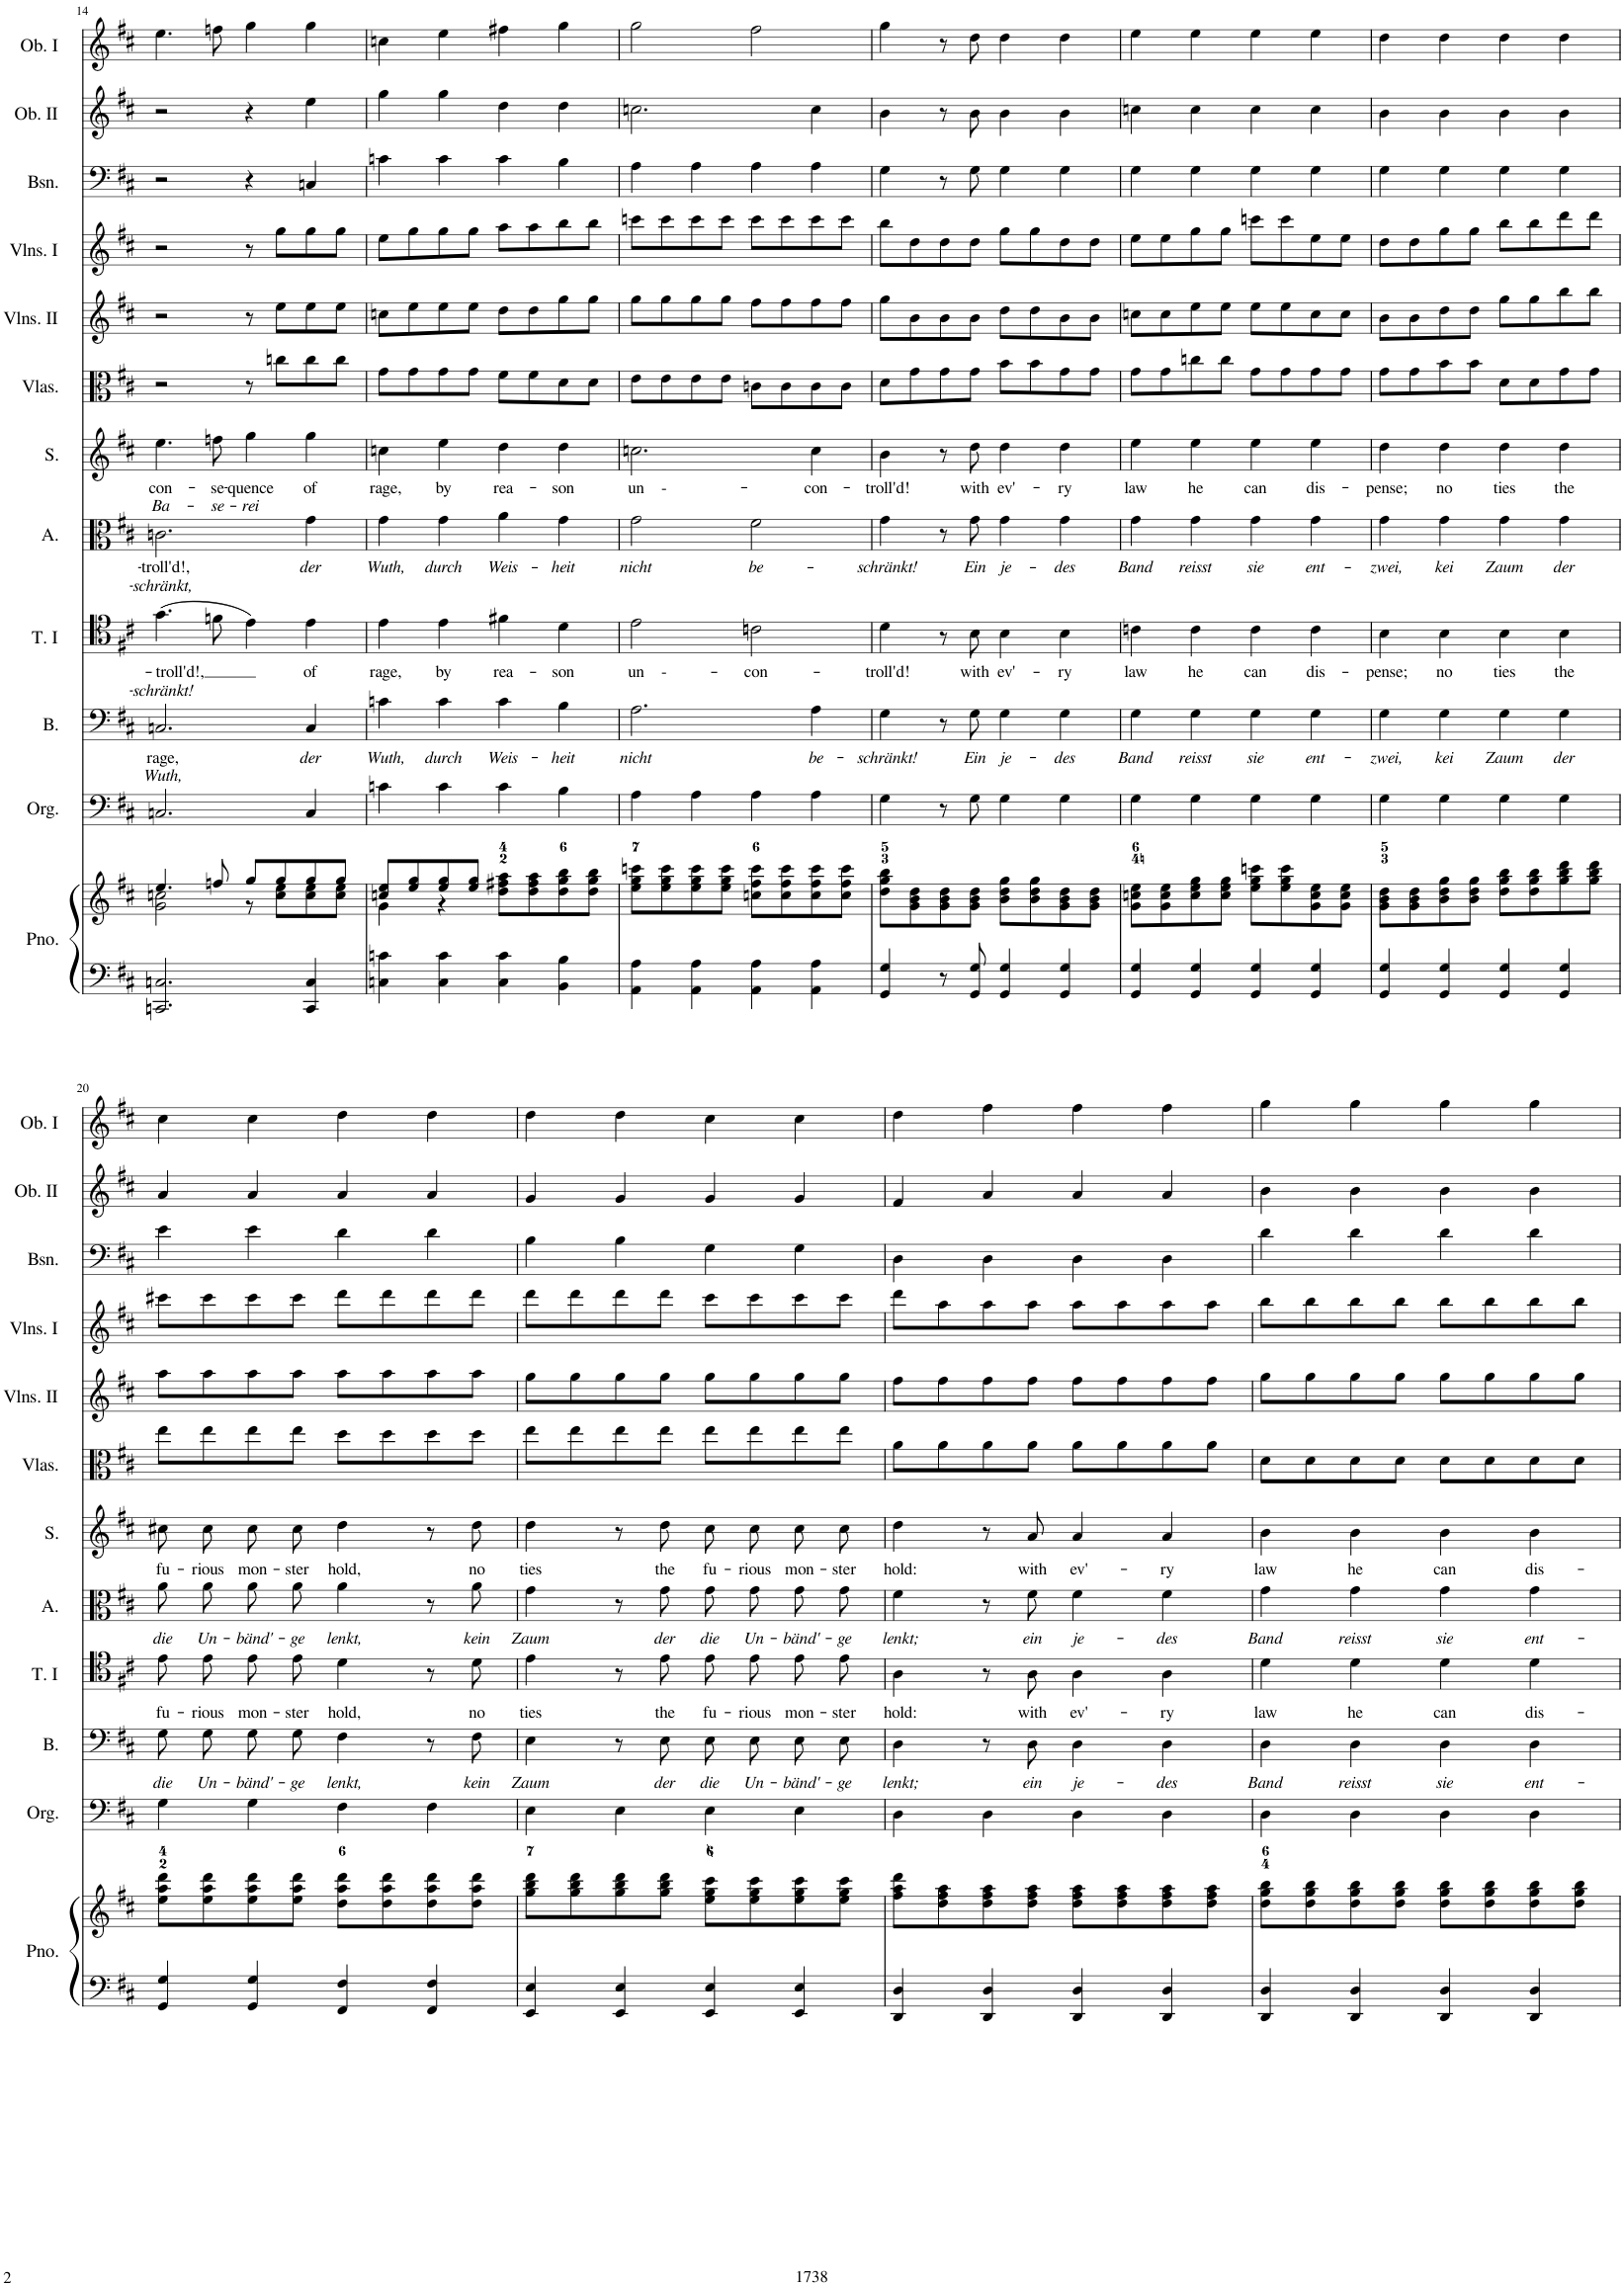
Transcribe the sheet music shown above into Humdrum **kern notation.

**kern	**kern	**kern	**kern	**text	**text	**kern	**text	**text	**kern	**text	**text	**kern	**text	**text	**kern	**kern	**kern	**kern	**kern	**kern
*part12	*part12	*part11	*part10	*part10	*part10	*part9	*part9	*part9	*part8	*part8	*part8	*part7	*part7	*part7	*part6	*part5	*part4	*part3	*part2	*part1
*staff13	*staff12	*staff11	*staff10	*staff10	*staff10	*staff9	*staff9	*staff9	*staff8	*staff8	*staff8	*staff7	*staff7	*staff7	*staff6	*staff5	*staff4	*staff3	*staff2	*staff1
*I"Piano	*	*I"Organ	*I"Bass	*	*	*I"Tenor I	*	*	*I"Alto	*	*	*I"Soprano	*	*	*I"Violas	*I"Violins II	*I"Violins I	*I"Bassoon	*I"Oboe II	*I"Oboe I
*I'Pno.	*	*I'Org.	*I'B.	*	*	*I'T. I	*	*	*I'A.	*	*	*I'S.	*	*	*I'Vlas.	*I'Vlns. II	*I'Vlns. I	*I'Bsn.	*I'Ob. II	*I'Ob. I
!!LO:PB:g=z
*clefF4	*clefG2	*clefF4	*clefF4	*	*	*clefC4	*	*	*clefC3	*	*	*clefG2	*	*	*clefC3	*clefG2	*clefG2	*clefF4	*clefG2	*clefG2
*k[f#c#]	*k[f#c#]	*k[f#c#]	*k[f#c#]	*	*	*k[f#c#]	*	*	*k[f#c#]	*	*	*k[f#c#]	*	*	*k[f#c#]	*k[f#c#]	*k[f#c#]	*k[f#c#]	*k[f#c#]	*k[f#c#]
*M4/4	*M4/4	*M4/4	*M4/4	*	*	*M4/4	*	*	*M4/4	*	*	*M4/4	*	*	*M4/4	*M4/4	*M4/4	*M4/4	*M4/4	*M4/4
*met(c)	*met(c)	*met(c)	*met(c)	*	*	*met(c)	*	*	*met(c)	*	*	*met(c)	*	*	*met(c)	*met(c)	*met(c)	*met(c)	*met(c)	*met(c)
=14	=14	=14	=14	=14	=14	=14	=14	=14	=14	=14	=14	=14	=14	=14	=14	=14	=14	=14	=14	=14
*	*^	*	*	*	*	*	*	*	*	*	*	*	*	*	*	*	*	*	*	*
!	!	!	!	!	!LO:LY:b	!LO:LY:b	!	!LO:LY:b	!LO:LY:b	!	!LO:LY:b	!LO:LY:b	!	!LO:LY:b	!LO:LY:b	!	!	!	!	!	!
2.CCn/ 2.Cn/	4.ee/	2g\ 2ccn\	2.Cn/	2.Cn/	rage,	Wuth,	(4.g\	-troll'd!,	-schränkt!	2.cn\	-troll'd!,	-schränkt,	4.ee\	con-	Ba-	2r	2r	2r	2r	2r	4.ee\
!	!	!	!	!	!	!	!	!	!	!	!	!	!	!LO:LY:b	!LO:LY:b	!	!	!	!	!	!
.	8ffn/	.	.	.	.	.	8fn\	.	.	.	.	.	8ffn\	-se-	-se-	.	.	.	.	.	8ffn\
!	!	!	!	!	!	!	!	!	!	!	!	!	!	!LO:LY:b	!LO:LY:b	!	!	!	!	!	!
.	8gg/L	8r	.	.	.	.	4e\)	.	.	.	.	.	4gg\	-quence	-rei	8r	8r	8r	4r	4r	4gg\
.	8gg/	8cc\ 8ee\L	.	.	.	.	.	.	.	.	.	.	.	.	.	8ccn\L	8ee\L	8gg\L	.	.	.
!	!	!	!	!	!LO:LY:b	!	!	!LO:LY:b	!	!	!LO:LY:b	!	!	!LO:LY:b	!	!	!	!	!	!	!
4CC/ 4C/	8gg/	8cc\ 8ee\	4C/	4C/	der	.	4e\	of	.	4g\	der	.	4gg\	of	.	8cc\	8ee\	8gg\	4Cn/	4ee\	4gg\
.	8gg/J	8cc\ 8ee\J	.	.	.	.	.	.	.	.	.	.	.	.	.	8cc\J	8ee\J	8gg\J	.	.	.
=15	=15	=15	=15	=15	=15	=15	=15	=15	=15	=15	=15	=15	=15	=15	=15	=15	=15	=15	=15	=15	=15
!	!	!	!	!	!LO:LY:b	!	!	!LO:LY:b	!	!	!LO:LY:b	!	!	!LO:LY:b	!	!	!	!	!	!	!
4Cn\ 4cn\	8ccn/ 8ee/L	4g\	4cn\	4cn\	Wuth,	.	4e\	rage,	.	4g\	Wuth,	.	4ccn\	rage,	.	8g\L	8ccn\L	8ee\L	4cn\	4gg\	4ccn\
.	8ee/ 8gg/	.	.	.	.	.	.	.	.	.	.	.	.	.	.	8g\	8ee\	8gg\	.	.	.
!	!	!	!	!	!LO:LY:b	!	!	!LO:LY:b	!	!	!LO:LY:b	!	!	!LO:LY:b	!	!	!	!	!	!	!
4C\ 4c\	8ee/ 8gg/	4r	4c\	4c\	durch	.	4e\	by	.	4g\	durch	.	4ee\	by	.	8g\	8ee\	8gg\	4c\	4gg\	4ee\
.	8ee/ 8gg/J	.	.	.	.	.	.	.	.	.	.	.	.	.	.	8g\J	8ee\J	8gg\J	.	.	.
!	!	!	!	!	!LO:LY:b	!	!	!LO:LY:b	!	!	!LO:LY:b	!	!	!LO:LY:b	!	!	!	!	!	!	!
4C\ 4c\	8dd\ 8ff#X\ 8aa\L	2ryy	4c\	4c\	Weis-	.	4f#X\	rea-	.	4a\	Weis-	.	4dd\	rea-	.	8f#\L	8dd\L	8aa\L	4c\	4dd\	4ff#X\
.	8dd\ 8ff#\ 8aa\	.	.	.	.	.	.	.	.	.	.	.	.	.	.	8f#\	8dd\	8aa\	.	.	.
!	!	!	!	!	!LO:LY:b	!	!	!LO:LY:b	!	!	!LO:LY:b	!	!	!LO:LY:b	!	!	!	!	!	!	!
4BB\ 4B\	8dd\ 8gg\ 8bb\	.	4B\	4B\	-heit	.	4d\	-son	.	4g\	-heit	.	4dd\	-son	.	8d\	8gg\	8bb\	4B\	4dd\	4gg\
.	8dd\ 8gg\ 8bb\J	.	.	.	.	.	.	.	.	.	.	.	.	.	.	8d\J	8gg\J	8bb\J	.	.	.
*	*v	*v	*	*	*	*	*	*	*	*	*	*	*	*	*	*	*	*	*	*	*
=16	=16	=16	=16	=16	=16	=16	=16	=16	=16	=16	=16	=16	=16	=16	=16	=16	=16	=16	=16	=16
!	!	!	!	!LO:LY:b	!	!	!LO:LY:b	!	!	!LO:LY:b	!	!	!LO:LY:b	!	!	!	!	!	!	!
4AA\ 4A\	8ee\ 8gg\ 8cccn\L	4A\	2.A\	nicht	.	2e\	un --	.	2g\	nicht	.	2.ccn\	un --	.	8e\L	8gg\L	8cccn\L	4A\	2.ccn\	2gg\
.	8ee\ 8gg\ 8ccc\	.	.	.	.	.	.	.	.	.	.	.	.	.	8e\	8gg\	8ccc\	.	.	.
4AA\ 4A\	8ee\ 8gg\ 8ccc\	4A\	.	.	.	.	.	.	.	.	.	.	.	.	8e\	8gg\	8ccc\	4A\	.	.
.	8ee\ 8gg\ 8ccc\J	.	.	.	.	.	.	.	.	.	.	.	.	.	8e\J	8gg\J	8ccc\J	.	.	.
!	!	!	!	!	!	!	!LO:LY:b	!	!	!LO:LY:b	!	!	!	!	!	!	!	!	!	!
4AA\ 4A\	8ccn\ 8ff#\ 8ccc\L	4A\	.	.	.	2cn\	-con-	.	2f#\	be-	.	.	.	.	8cn\L	8ff#\L	8ccc\L	4A\	.	2ff#\
.	8cc\ 8ff#\ 8ccc\	.	.	.	.	.	.	.	.	.	.	.	.	.	8c\	8ff#\	8ccc\	.	.	.
!	!	!	!	!LO:LY:b	!	!	!	!	!	!	!	!	!LO:LY:b	!	!	!	!	!	!	!
4AA\ 4A\	8cc\ 8ff#\ 8ccc\	4A\	4A\	be-	.	.	.	.	.	.	.	4cc\	-con-	.	8c\	8ff#\	8ccc\	4A\	4cc\	.
.	8cc\ 8ff#\ 8ccc\J	.	.	.	.	.	.	.	.	.	.	.	.	.	8c\J	8ff#\J	8ccc\J	.	.	.
=17	=17	=17	=17	=17	=17	=17	=17	=17	=17	=17	=17	=17	=17	=17	=17	=17	=17	=17	=17	=17
!	!	!	!	!LO:LY:b	!	!	!LO:LY:b	!	!	!LO:LY:b	!	!	!LO:LY:b	!	!	!	!	!	!	!
4GG/ 4G/	8dd\ 8gg\ 8bb\L	4G\	4G\	-schränkt!	.	4d\	-troll'd!	.	4g\	-schränkt!	.	4b\	-troll'd!	.	8d\L	8gg\L	8bb\L	4G\	4b\	4gg\
.	8g\ 8b\ 8dd\	.	.	.	.	.	.	.	.	.	.	.	.	.	8g\	8b\	8dd\	.	.	.
8r	8g\ 8b\ 8dd\	8r	8r	.	.	8r	.	.	8r	.	.	8r	.	.	8g\	8b\	8dd\	8r	8r	8r
!	!	!	!	!LO:LY:b	!	!	!LO:LY:b	!	!	!LO:LY:b	!	!	!LO:LY:b	!	!	!	!	!	!	!
8GG/ 8G/	8g\ 8b\ 8dd\J	8G\	8G\	Ein	.	8B\	with	.	8g\	Ein	.	8dd\	with	.	8g\J	8b\J	8dd\J	8G\	8b\	8dd\
!	!	!	!	!LO:LY:b	!	!	!LO:LY:b	!	!	!LO:LY:b	!	!	!LO:LY:b	!	!	!	!	!	!	!
4GG/ 4G/	8b\ 8dd\ 8gg\L	4G\	4G\	je-	.	4B\	ev'-	.	4g\	je-	.	4dd\	ev'-	.	8b\L	8dd\L	8gg\L	4G\	4b\	4dd\
.	8b\ 8dd\ 8gg\	.	.	.	.	.	.	.	.	.	.	.	.	.	8b\	8dd\	8gg\	.	.	.
!	!	!	!	!LO:LY:b	!	!	!LO:LY:b	!	!	!LO:LY:b	!	!	!LO:LY:b	!	!	!	!	!	!	!
4GG/ 4G/	8g\ 8b\ 8dd\	4G\	4G\	-des	.	4B\	-ry	.	4g\	-des	.	4dd\	-ry	.	8g\	8b\	8dd\	4G\	4b\	4dd\
.	8g\ 8b\ 8dd\J	.	.	.	.	.	.	.	.	.	.	.	.	.	8g\J	8b\J	8dd\J	.	.	.
=18	=18	=18	=18	=18	=18	=18	=18	=18	=18	=18	=18	=18	=18	=18	=18	=18	=18	=18	=18	=18
!	!	!	!	!LO:LY:b	!	!	!LO:LY:b	!	!	!LO:LY:b	!	!	!LO:LY:b	!	!	!	!	!	!	!
4GG/ 4G/	8g\ 8ccn\ 8ee\L	4G\	4G\	Band	.	4cn\	law	.	4g\	Band	.	4ee\	law	.	8g\L	8ccn\L	8ee\L	4G\	4ccn\	4ee\
.	8g\ 8cc\ 8ee\	.	.	.	.	.	.	.	.	.	.	.	.	.	8g\	8cc\	8ee\	.	.	.
!	!	!	!	!LO:LY:b	!	!	!LO:LY:b	!	!	!LO:LY:b	!	!	!LO:LY:b	!	!	!	!	!	!	!
4GG/ 4G/	8cc\ 8ee\ 8gg\	4G\	4G\	reisst	.	4c\	he	.	4g\	reisst	.	4ee\	he	.	8ccn\	8ee\	8gg\	4G\	4cc\	4ee\
.	8cc\ 8ee\ 8gg\J	.	.	.	.	.	.	.	.	.	.	.	.	.	8cc\J	8ee\J	8gg\J	.	.	.
!	!	!	!	!LO:LY:b	!	!	!LO:LY:b	!	!	!LO:LY:b	!	!	!LO:LY:b	!	!	!	!	!	!	!
4GG/ 4G/	8ee\ 8gg\ 8cccn\L	4G\	4G\	sie	.	4c\	can	.	4g\	sie	.	4ee\	can	.	8g\L	8ee\L	8cccn\L	4G\	4cc\	4ee\
.	8ee\ 8gg\ 8ccc\	.	.	.	.	.	.	.	.	.	.	.	.	.	8g\	8ee\	8ccc\	.	.	.
!	!	!	!	!LO:LY:b	!	!	!LO:LY:b	!	!	!LO:LY:b	!	!	!LO:LY:b	!	!	!	!	!	!	!
4GG/ 4G/	8g\ 8cc\ 8ee\	4G\	4G\	ent-	.	4c\	dis-	.	4g\	ent-	.	4ee\	dis-	.	8g\	8cc\	8ee\	4G\	4cc\	4ee\
.	8g\ 8cc\ 8ee\J	.	.	.	.	.	.	.	.	.	.	.	.	.	8g\J	8cc\J	8ee\J	.	.	.
=19	=19	=19	=19	=19	=19	=19	=19	=19	=19	=19	=19	=19	=19	=19	=19	=19	=19	=19	=19	=19
!	!	!	!	!LO:LY:b	!	!	!LO:LY:b	!	!	!LO:LY:b	!	!	!LO:LY:b	!	!	!	!	!	!	!
4GG/ 4G/	8g\ 8b\ 8dd\L	4G\	4G\	-zwei,	.	4B\	-pense;	.	4g\	-zwei,	.	4dd\	-pense;	.	8g\L	8b\L	8dd\L	4G\	4b\	4dd\
.	8g\ 8b\ 8dd\	.	.	.	.	.	.	.	.	.	.	.	.	.	8g\	8b\	8dd\	.	.	.
!	!	!	!	!LO:LY:b	!	!	!LO:LY:b	!	!	!LO:LY:b	!	!	!LO:LY:b	!	!	!	!	!	!	!
4GG/ 4G/	8b\ 8dd\ 8gg\	4G\	4G\	kei	.	4B\	no	.	4g\	kei	.	4dd\	no	.	8b\	8dd\	8gg\	4G\	4b\	4dd\
.	8b\ 8dd\ 8gg\J	.	.	.	.	.	.	.	.	.	.	.	.	.	8b\J	8dd\J	8gg\J	.	.	.
!	!	!	!	!LO:LY:b	!	!	!LO:LY:b	!	!	!LO:LY:b	!	!	!LO:LY:b	!	!	!	!	!	!	!
4GG/ 4G/	8dd\ 8gg\ 8bb\L	4G\	4G\	Zaum	.	4B\	ties	.	4g\	Zaum	.	4dd\	ties	.	8d\L	8gg\L	8bb\L	4G\	4b\	4dd\
.	8dd\ 8gg\ 8bb\	.	.	.	.	.	.	.	.	.	.	.	.	.	8d\	8gg\	8bb\	.	.	.
!	!	!	!	!LO:LY:b	!	!	!LO:LY:b	!	!	!LO:LY:b	!	!	!LO:LY:b	!	!	!	!	!	!	!
4GG/ 4G/	8gg\ 8bb\ 8ddd\	4G\	4G\	der	.	4B\	the	.	4g\	der	.	4dd\	the	.	8g\	8bb\	8ddd\	4G\	4b\	4dd\
.	8gg\ 8bb\ 8ddd\J	.	.	.	.	.	.	.	.	.	.	.	.	.	8g\J	8bb\J	8ddd\J	.	.	.
!!LO:LB:g=z
=20	=20	=20	=20	=20	=20	=20	=20	=20	=20	=20	=20	=20	=20	=20	=20	=20	=20	=20	=20	=20
!	!	!	!	!LO:LY:b	!	!	!LO:LY:b	!	!	!LO:LY:b	!	!	!LO:LY:b	!	!	!	!	!	!	!
4GG/ 4G/	8ee\ 8aa\ 8ddd\L	4G\	8G\L	die	.	8e\L	fu-	.	8a\L	die	.	8cc#X\L	fu-	.	8ee\L	8aa\L	8ccc#X\L	4e\	4a/	4cc#\
!	!	!	!	!LO:LY:b	!	!	!LO:LY:b	!	!	!LO:LY:b	!	!	!LO:LY:b	!	!	!	!	!	!	!
.	8ee\ 8aa\ 8ddd\	.	8G\J	Un-	.	8e\J	-rious	.	8a\J	Un-	.	8cc#\J	-rious	.	8ee\	8aa\	8ccc#\	.	.	.
!	!	!	!	!LO:LY:b	!	!	!LO:LY:b	!	!	!LO:LY:b	!	!	!LO:LY:b	!	!	!	!	!	!	!
4GG/ 4G/	8ee\ 8aa\ 8ddd\	4G\	8G\L	-bänd'-	.	8e\L	mon-	.	8a\L	-bänd'-	.	8cc#\L	mon-	.	8ee\	8aa\	8ccc#\	4e\	4a/	4cc#\
!	!	!	!	!LO:LY:b	!	!	!LO:LY:b	!	!	!LO:LY:b	!	!	!LO:LY:b	!	!	!	!	!	!	!
.	8ee\ 8aa\ 8ddd\J	.	8G\J	-ge	.	8e\J	-ster	.	8a\J	-ge	.	8cc#\J	-ster	.	8ee\J	8aa\J	8ccc#\J	.	.	.
!	!	!	!	!LO:LY:b	!	!	!LO:LY:b	!	!	!LO:LY:b	!	!	!LO:LY:b	!	!	!	!	!	!	!
4FF#/ 4F#/	8dd\ 8aa\ 8ddd\L	4F#\	4F#\	lenkt,	.	4d\	hold,	.	4a\	lenkt,	.	4dd\	hold,	.	8dd\L	8aa\L	8ddd\L	4d\	4a/	4dd\
.	8dd\ 8aa\ 8ddd\	.	.	.	.	.	.	.	.	.	.	.	.	.	8dd\	8aa\	8ddd\	.	.	.
4FF#/ 4F#/	8dd\ 8aa\ 8ddd\	4F#\	8r	.	.	8r	.	.	8r	.	.	8r	.	.	8dd\	8aa\	8ddd\	4d\	4a/	4dd\
!	!	!	!	!LO:LY:b	!	!	!LO:LY:b	!	!	!LO:LY:b	!	!	!LO:LY:b	!	!	!	!	!	!	!
.	8dd\ 8aa\ 8ddd\J	.	8F#\	kein	.	8d\	no	.	8a\	kein	.	8dd\	no	.	8dd\J	8aa\J	8ddd\J	.	.	.
=21	=21	=21	=21	=21	=21	=21	=21	=21	=21	=21	=21	=21	=21	=21	=21	=21	=21	=21	=21	=21
!	!	!	!	!LO:LY:b	!	!	!LO:LY:b	!	!	!LO:LY:b	!	!	!LO:LY:b	!	!	!	!	!	!	!
4EE/ 4E/	8gg\ 8bb\ 8ddd\L	4E\	4E\	Zaum	.	4e\	ties	.	4g\	Zaum	.	4dd\	ties	.	8ee\L	8gg\L	8ddd\L	4B\	4g/	4dd\
.	8gg\ 8bb\ 8ddd\	.	.	.	.	.	.	.	.	.	.	.	.	.	8ee\	8gg\	8ddd\	.	.	.
4EE/ 4E/	8gg\ 8bb\ 8ddd\	4E\	8r	.	.	8r	.	.	8r	.	.	8r	.	.	8ee\	8gg\	8ddd\	4B\	4g/	4dd\
!	!	!	!	!LO:LY:b	!	!	!LO:LY:b	!	!	!LO:LY:b	!	!	!LO:LY:b	!	!	!	!	!	!	!
.	8gg\ 8bb\ 8ddd\J	.	8E\	der	.	8e\	the	.	8g\	der	.	8dd\	the	.	8ee\J	8gg\J	8ddd\J	.	.	.
!	!	!	!	!LO:LY:b	!	!	!LO:LY:b	!	!	!LO:LY:b	!	!	!LO:LY:b	!	!	!	!	!	!	!
4EE/ 4E/	8ee\ 8gg\ 8ccc#\L	4E\	8E\L	die	.	8e\L	fu-	.	8g\L	die	.	8cc#\L	fu-	.	8ee\L	8gg\L	8ccc#\L	4G\	4g/	4cc#\
!	!	!	!	!LO:LY:b	!	!	!LO:LY:b	!	!	!LO:LY:b	!	!	!LO:LY:b	!	!	!	!	!	!	!
.	8ee\ 8gg\ 8ccc#\	.	8E\J	Un-	.	8e\J	-rious	.	8g\J	Un-	.	8cc#\J	-rious	.	8ee\	8gg\	8ccc#\	.	.	.
!	!	!	!	!LO:LY:b	!	!	!LO:LY:b	!	!	!LO:LY:b	!	!	!LO:LY:b	!	!	!	!	!	!	!
4EE/ 4E/	8ee\ 8gg\ 8ccc#\	4E\	8E\L	-bänd'-	.	8e\L	mon-	.	8g\L	-bänd'-	.	8cc#\L	mon-	.	8ee\	8gg\	8ccc#\	4G\	4g/	4cc#\
!	!	!	!	!LO:LY:b	!	!	!LO:LY:b	!	!	!LO:LY:b	!	!	!LO:LY:b	!	!	!	!	!	!	!
.	8ee\ 8gg\ 8ccc#\J	.	8E\J	-ge	.	8e\J	ster	.	8g\J	-ge	.	8cc#\J	ster	.	8ee\J	8gg\J	8ccc#\J	.	.	.
=22	=22	=22	=22	=22	=22	=22	=22	=22	=22	=22	=22	=22	=22	=22	=22	=22	=22	=22	=22	=22
!	!	!	!	!LO:LY:b	!	!	!LO:LY:b	!	!	!LO:LY:b	!	!	!LO:LY:b	!	!	!	!	!	!	!
4DD/ 4D/	8ff#\ 8aa\ 8ddd\L	4D\	4D\	lenkt;	.	4A\	hold:	.	4f#\	lenkt;	.	4dd\	hold:	.	8a\L	8ff#\L	8ddd\L	4D\	4f#/	4dd\
.	8dd\ 8ff#\ 8aa\	.	.	.	.	.	.	.	.	.	.	.	.	.	8a\	8ff#\	8aa\	.	.	.
4DD/ 4D/	8dd\ 8ff#\ 8aa\	4D\	8r	.	.	8r	.	.	8r	.	.	8r	.	.	8a\	8ff#\	8aa\	4D\	4a/	4ff#\
!	!	!	!	!LO:LY:b	!	!	!LO:LY:b	!	!	!LO:LY:b	!	!	!LO:LY:b	!	!	!	!	!	!	!
.	8dd\ 8ff#\ 8aa\J	.	8D\	ein	.	8A\	-with	.	8f#\	ein	.	8a/	-with	.	8a\J	8ff#\J	8aa\J	.	.	.
!	!	!	!	!LO:LY:b	!	!	!LO:LY:b	!	!	!LO:LY:b	!	!	!LO:LY:b	!	!	!	!	!	!	!
4DD/ 4D/	8dd\ 8ff#\ 8aa\L	4D\	4D\	je-	.	4A\	ev'-	.	4f#\	je-	.	4a/	ev'-	.	8a\L	8ff#\L	8aa\L	4D\	4a/	4ff#\
.	8dd\ 8ff#\ 8aa\	.	.	.	.	.	.	.	.	.	.	.	.	.	8a\	8ff#\	8aa\	.	.	.
!	!	!	!	!LO:LY:b	!	!	!LO:LY:b	!	!	!LO:LY:b	!	!	!LO:LY:b	!	!	!	!	!	!	!
4DD/ 4D/	8dd\ 8ff#\ 8aa\	4D\	4D\	-des	.	4A\	-ry	.	4f#\	-des	.	4a/	-ry	.	8a\	8ff#\	8aa\	4D\	4a/	4ff#\
.	8dd\ 8ff#\ 8aa\J	.	.	.	.	.	.	.	.	.	.	.	.	.	8a\J	8ff#\J	8aa\J	.	.	.
=23	=23	=23	=23	=23	=23	=23	=23	=23	=23	=23	=23	=23	=23	=23	=23	=23	=23	=23	=23	=23
!	!	!	!	!LO:LY:b	!	!	!LO:LY:b	!	!	!LO:LY:b	!	!	!LO:LY:b	!	!	!	!	!	!	!
4DD/ 4D/	8dd\ 8gg\ 8bb\L	4D\	4D\	Band	.	4d\	law	.	4g\	Band	.	4b\	law	.	8d\L	8gg\L	8bb\L	4d\	4b\	4gg\
.	8dd\ 8gg\ 8bb\	.	.	.	.	.	.	.	.	.	.	.	.	.	8d\	8gg\	8bb\	.	.	.
!	!	!	!	!LO:LY:b	!	!	!LO:LY:b	!	!	!LO:LY:b	!	!	!LO:LY:b	!	!	!	!	!	!	!
4DD/ 4D/	8dd\ 8gg\ 8bb\	4D\	4D\	reisst	.	4d\	he	.	4g\	reisst	.	4b\	he	.	8d\	8gg\	8bb\	4d\	4b\	4gg\
.	8dd\ 8gg\ 8bb\J	.	.	.	.	.	.	.	.	.	.	.	.	.	8d\J	8gg\J	8bb\J	.	.	.
!	!	!	!	!LO:LY:b	!	!	!LO:LY:b	!	!	!LO:LY:b	!	!	!LO:LY:b	!	!	!	!	!	!	!
4DD/ 4D/	8dd\ 8gg\ 8bb\L	4D\	4D\	sie	.	4d\	can	.	4g\	sie	.	4b\	can	.	8d\L	8gg\L	8bb\L	4d\	4b\	4gg\
.	8dd\ 8gg\ 8bb\	.	.	.	.	.	.	.	.	.	.	.	.	.	8d\	8gg\	8bb\	.	.	.
!	!	!	!	!LO:LY:b	!	!	!LO:LY:b	!	!	!LO:LY:b	!	!	!LO:LY:b	!	!	!	!	!	!	!
4DD/ 4D/	8dd\ 8gg\ 8bb\	4D\	4D\	ent-	.	4d\	dis-	.	4g\	ent-	.	4b\	dis-	.	8d\	8gg\	8bb\	4d\	4b\	4gg\
.	8dd\ 8gg\ 8bb\J	.	.	.	.	.	.	.	.	.	.	.	.	.	8d\J	8gg\J	8bb\J	.	.	.
=	=	=	=	=	=	=	=	=	=	=	=	=	=	=	=	=	=	=	=	=
*-	*-	*-	*-	*-	*-	*-	*-	*-	*-	*-	*-	*-	*-	*-	*-	*-	*-	*-	*-	*-
